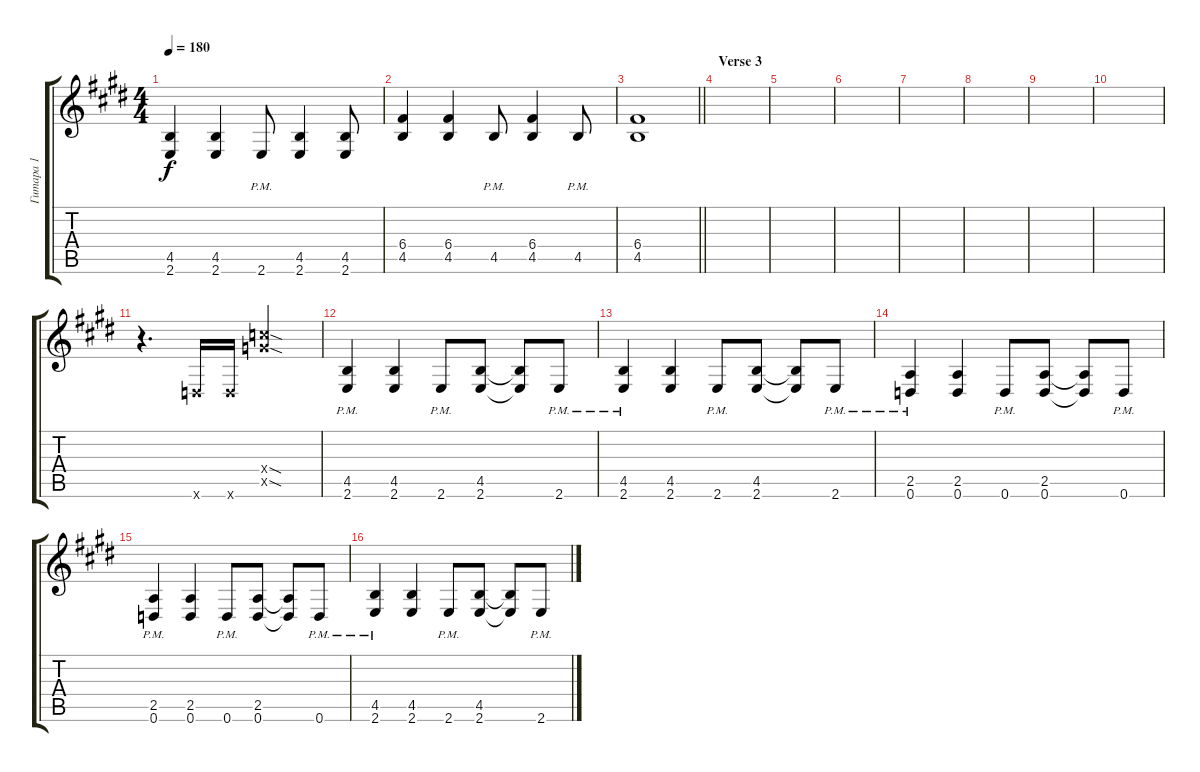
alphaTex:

\track ("Гитара 1" "Гитара 1") {instrument distortionguitar}
\staff {score tabs}
\tuning (D4 A3 F3 C3 G2 D2) {hide}
\ts (4 4)
\tempo 180
\clef g2
\ks c#minor
(4.5 2.6).4{dy f} (4.5 2.6).4 2.6{pm}.8 (4.5 2.6).4 (4.5 2.6).8 |
(6.4 4.5).4 (6.4 4.5).4 4.5{pm}.8 (6.4 4.5).4 4.5{pm}.8 |
\barLineRight lightlight
(6.4 4.5).1 |
\section ("" "Verse 3")
|
|
|
|
|
|
|
r.4{d} 0.6{x}.16 0.6{x}.16 (12.4{sod x} 12.5{sod x}).2 |
(4.5{pm} 2.6{pm}).4 (4.5 2.6).4 2.6{pm}.8 (4.5 2.6).8 (4.5{t} 2.6{t}).8 2.6{pm}.8 |
(4.5{pm} 2.6{pm}).4 (4.5 2.6).4 2.6{pm}.8 (4.5 2.6).8 (4.5{t} 2.6{t}).8 2.6{pm}.8 |
(2.5{pm} 0.6{pm}).4 (2.5 0.6).4 0.6{pm}.8 (2.5 0.6).8 (2.5{t} 0.6{t}).8 0.6{pm}.8 |
(2.5{pm} 0.6{pm}).4 (2.5 0.6).4 0.6{pm}.8 (2.5 0.6).8 (2.5{t} 0.6{t}).8 0.6{pm}.8 |
(4.5{pm} 2.6{pm}).4 (4.5 2.6).4 2.6{pm}.8 (4.5 2.6).8 (4.5{t} 2.6{t}).8 2.6{pm}.8
